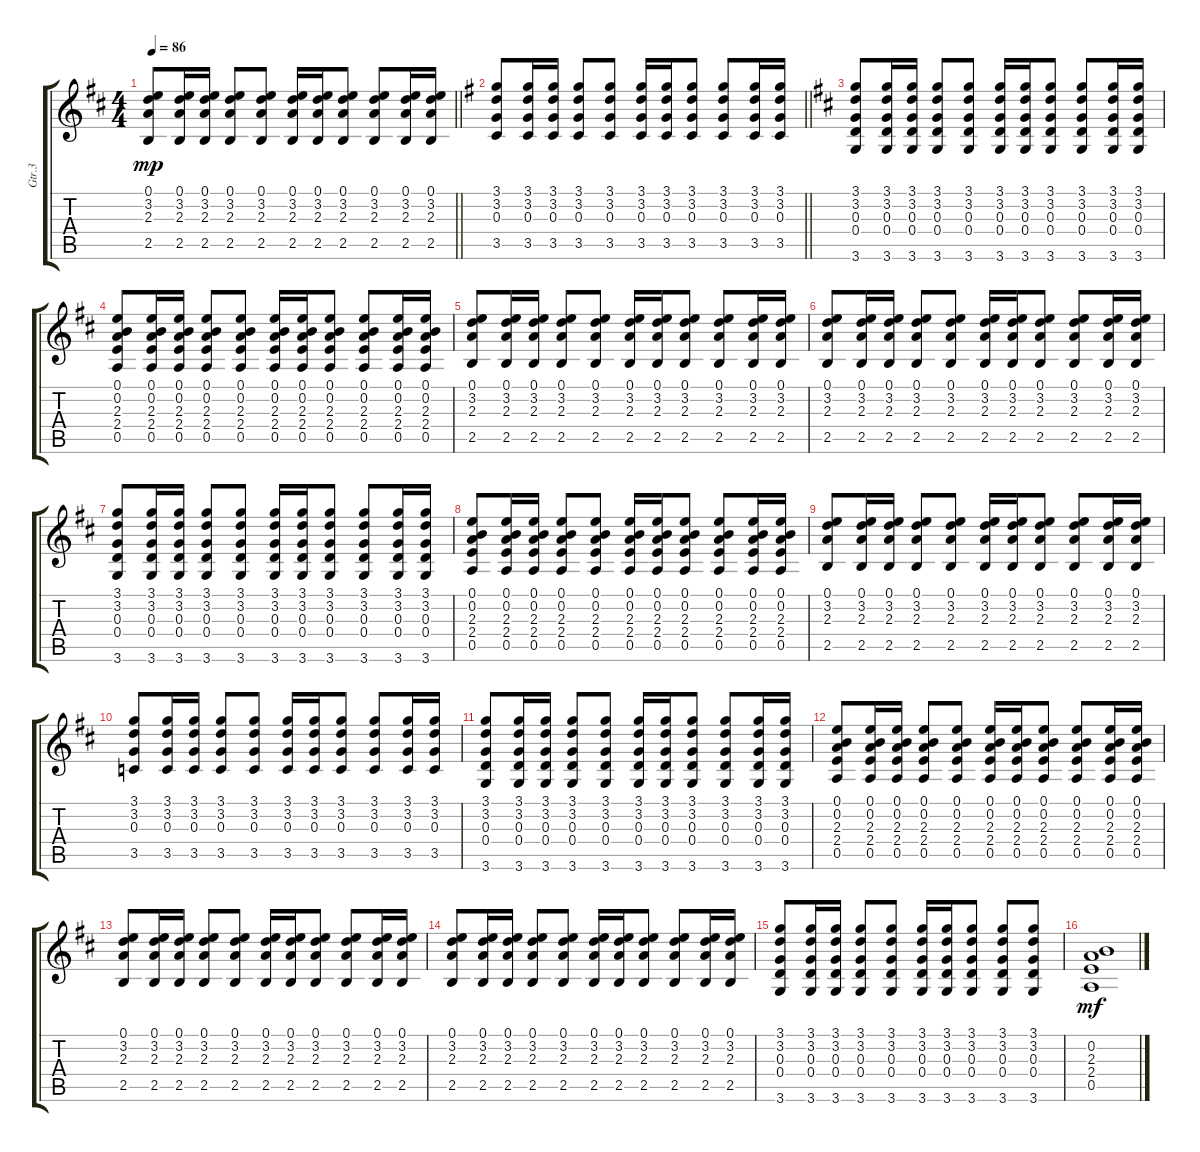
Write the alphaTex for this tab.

\track ("Gtr.3" "Gtr.3") {instrument overdrivenguitar}
\staff {score tabs}
\tuning (E4 B3 G3 D3 A2 E2) {hide}
\ts (4 4)
\tempo 86
\clef g2
\barLineRight lightlight
\ks d
(0.1 3.2 2.3 2.5).8{dy mp} (0.1 3.2 2.3 2.5).16 (0.1 3.2 2.3 2.5).16 (0.1 3.2 2.3 2.5).8 (0.1 3.2 2.3 2.5).8 (0.1 3.2 2.3 2.5).16 (0.1 3.2 2.3 2.5).16 (0.1 3.2 2.3 2.5).8 (0.1 3.2 2.3 2.5).8 (0.1 3.2 2.3 2.5).16 (0.1 3.2 2.3 2.5).16 |
\barLineRight lightlight
\ks g
(3.1 3.2 0.3 3.5).8 (3.1 3.2 0.3 3.5).16 (3.1 3.2 0.3 3.5).16 (3.1 3.2 0.3 3.5).8 (3.1 3.2 0.3 3.5).8 (3.1 3.2 0.3 3.5).16 (3.1 3.2 0.3 3.5).16 (3.1 3.2 0.3 3.5).8 (3.1 3.2 0.3 3.5).8 (3.1 3.2 0.3 3.5).16 (3.1 3.2 0.3 3.5).16 |
\ks d
(3.1 3.2 0.3 0.4 3.6).8 (3.1 3.2 0.3 0.4 3.6).16 (3.1 3.2 0.3 0.4 3.6).16 (3.1 3.2 0.3 0.4 3.6).8 (3.1 3.2 0.3 0.4 3.6).8 (3.1 3.2 0.3 0.4 3.6).16 (3.1 3.2 0.3 0.4 3.6).16 (3.1 3.2 0.3 0.4 3.6).8 (3.1 3.2 0.3 0.4 3.6).8 (3.1 3.2 0.3 0.4 3.6).16 (3.1 3.2 0.3 0.4 3.6).16 |
(0.1 0.2 2.3 2.4 0.5).8 (0.1 0.2 2.3 2.4 0.5).16 (0.1 0.2 2.3 2.4 0.5).16 (0.1 0.2 2.3 2.4 0.5).8 (0.1 0.2 2.3 2.4 0.5).8 (0.1 0.2 2.3 2.4 0.5).16 (0.1 0.2 2.3 2.4 0.5).16 (0.1 0.2 2.3 2.4 0.5).8 (0.1 0.2 2.3 2.4 0.5).8 (0.1 0.2 2.3 2.4 0.5).16 (0.1 0.2 2.3 2.4 0.5).16 |
(0.1 3.2 2.3 2.5).8 (0.1 3.2 2.3 2.5).16 (0.1 3.2 2.3 2.5).16 (0.1 3.2 2.3 2.5).8 (0.1 3.2 2.3 2.5).8 (0.1 3.2 2.3 2.5).16 (0.1 3.2 2.3 2.5).16 (0.1 3.2 2.3 2.5).8 (0.1 3.2 2.3 2.5).8 (0.1 3.2 2.3 2.5).16 (0.1 3.2 2.3 2.5).16 |
(0.1 3.2 2.3 2.5).8 (0.1 3.2 2.3 2.5).16 (0.1 3.2 2.3 2.5).16 (0.1 3.2 2.3 2.5).8 (0.1 3.2 2.3 2.5).8 (0.1 3.2 2.3 2.5).16 (0.1 3.2 2.3 2.5).16 (0.1 3.2 2.3 2.5).8 (0.1 3.2 2.3 2.5).8 (0.1 3.2 2.3 2.5).16 (0.1 3.2 2.3 2.5).16 |
(3.1 3.2 0.3 0.4 3.6).8 (3.1 3.2 0.3 0.4 3.6).16 (3.1 3.2 0.3 0.4 3.6).16 (3.1 3.2 0.3 0.4 3.6).8 (3.1 3.2 0.3 0.4 3.6).8 (3.1 3.2 0.3 0.4 3.6).16 (3.1 3.2 0.3 0.4 3.6).16 (3.1 3.2 0.3 0.4 3.6).8 (3.1 3.2 0.3 0.4 3.6).8 (3.1 3.2 0.3 0.4 3.6).16 (3.1 3.2 0.3 0.4 3.6).16 |
(0.1 0.2 2.3 2.4 0.5).8 (0.1 0.2 2.3 2.4 0.5).16 (0.1 0.2 2.3 2.4 0.5).16 (0.1 0.2 2.3 2.4 0.5).8 (0.1 0.2 2.3 2.4 0.5).8 (0.1 0.2 2.3 2.4 0.5).16 (0.1 0.2 2.3 2.4 0.5).16 (0.1 0.2 2.3 2.4 0.5).8 (0.1 0.2 2.3 2.4 0.5).8 (0.1 0.2 2.3 2.4 0.5).16 (0.1 0.2 2.3 2.4 0.5).16 |
(0.1 3.2 2.3 2.5).8 (0.1 3.2 2.3 2.5).16 (0.1 3.2 2.3 2.5).16 (0.1 3.2 2.3 2.5).8 (0.1 3.2 2.3 2.5).8 (0.1 3.2 2.3 2.5).16 (0.1 3.2 2.3 2.5).16 (0.1 3.2 2.3 2.5).8 (0.1 3.2 2.3 2.5).8 (0.1 3.2 2.3 2.5).16 (0.1 3.2 2.3 2.5).16 |
(3.1 3.2 0.3 3.5).8 (3.1 3.2 0.3 3.5).16 (3.1 3.2 0.3 3.5).16 (3.1 3.2 0.3 3.5).8 (3.1 3.2 0.3 3.5).8 (3.1 3.2 0.3 3.5).16 (3.1 3.2 0.3 3.5).16 (3.1 3.2 0.3 3.5).8 (3.1 3.2 0.3 3.5).8 (3.1 3.2 0.3 3.5).16 (3.1 3.2 0.3 3.5).16 |
(3.1 3.2 0.3 0.4 3.6).8 (3.1 3.2 0.3 0.4 3.6).16 (3.1 3.2 0.3 0.4 3.6).16 (3.1 3.2 0.3 0.4 3.6).8 (3.1 3.2 0.3 0.4 3.6).8 (3.1 3.2 0.3 0.4 3.6).16 (3.1 3.2 0.3 0.4 3.6).16 (3.1 3.2 0.3 0.4 3.6).8 (3.1 3.2 0.3 0.4 3.6).8 (3.1 3.2 0.3 0.4 3.6).16 (3.1 3.2 0.3 0.4 3.6).16 |
(0.1 0.2 2.3 2.4 0.5).8 (0.1 0.2 2.3 2.4 0.5).16 (0.1 0.2 2.3 2.4 0.5).16 (0.1 0.2 2.3 2.4 0.5).8 (0.1 0.2 2.3 2.4 0.5).8 (0.1 0.2 2.3 2.4 0.5).16 (0.1 0.2 2.3 2.4 0.5).16 (0.1 0.2 2.3 2.4 0.5).8 (0.1 0.2 2.3 2.4 0.5).8 (0.1 0.2 2.3 2.4 0.5).16 (0.1 0.2 2.3 2.4 0.5).16 |
(0.1 3.2 2.3 2.5).8 (0.1 3.2 2.3 2.5).16 (0.1 3.2 2.3 2.5).16 (0.1 3.2 2.3 2.5).8 (0.1 3.2 2.3 2.5).8 (0.1 3.2 2.3 2.5).16 (0.1 3.2 2.3 2.5).16 (0.1 3.2 2.3 2.5).8 (0.1 3.2 2.3 2.5).8 (0.1 3.2 2.3 2.5).16 (0.1 3.2 2.3 2.5).16 |
(0.1 3.2 2.3 2.5).8 (0.1 3.2 2.3 2.5).16 (0.1 3.2 2.3 2.5).16 (0.1 3.2 2.3 2.5).8 (0.1 3.2 2.3 2.5).8 (0.1 3.2 2.3 2.5).16 (0.1 3.2 2.3 2.5).16 (0.1 3.2 2.3 2.5).8 (0.1 3.2 2.3 2.5).8 (0.1 3.2 2.3 2.5).16 (0.1 3.2 2.3 2.5).16 |
(3.1 3.2 0.3 0.4 3.6).8 (3.1 3.2 0.3 0.4 3.6).16 (3.1 3.2 0.3 0.4 3.6).16 (3.1 3.2 0.3 0.4 3.6).8 (3.1 3.2 0.3 0.4 3.6).8 (3.1 3.2 0.3 0.4 3.6).16 (3.1 3.2 0.3 0.4 3.6).16 (3.1 3.2 0.3 0.4 3.6).8 (3.1 3.2 0.3 0.4 3.6).8 (3.1 3.2 0.3 0.4 3.6).8 |
(0.2 2.3 2.4 0.5).1{dy mf}
